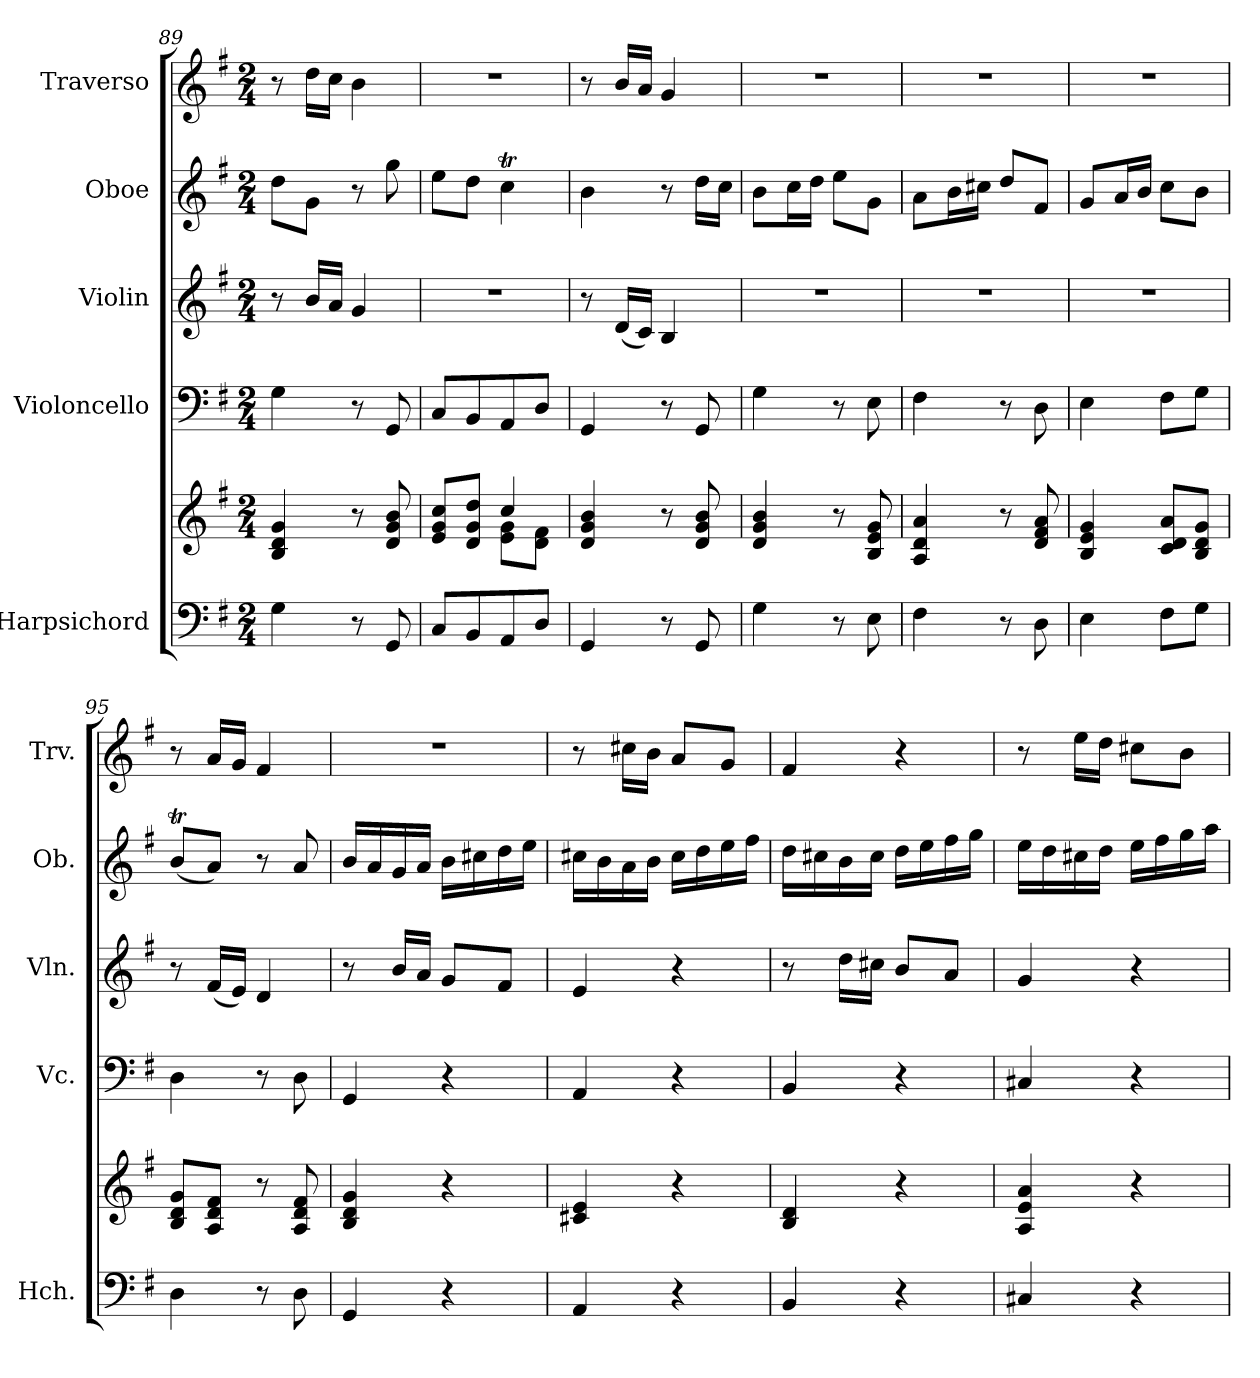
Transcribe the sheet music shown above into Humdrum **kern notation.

**kern	**kern	**kern	**kern	**kern	**kern
*part5	*part5	*part4	*part3	*part2	*part1
*staff6	*staff5	*staff4	*staff3	*staff2	*staff1
*I"Harpsichord	*	*I"Violoncello	*I"Violin	*I"Oboe	*I"Traverso
*I'Hch.	*	*I'Vc.	*I'Vln.	*I'Ob.	*I'Trv.
*clefF4	*clefG2	*clefF4	*clefG2	*clefG2	*clefG2
*k[f#]	*k[f#]	*k[f#]	*k[f#]	*k[f#]	*k[f#]
*M2/4	*M2/4	*M2/4	*M2/4	*M2/4	*M2/4
=89	=89	=89	=89	=89	=89
4G\	4B/ 4d/ 4g/	4G\	8r	8dd\L	8r
.	.	.	16b/LL	8g\J	16dd\LL
.	.	.	16a/JJ	.	16cc\JJ
8r	8r	8r	4g/	8r	4b\
8GG/	8d/ 8g/ 8b/	8GG/	.	8gg\	.
=90	=90	=90	=90	=90	=90
*	*^	*	*	*	*
8C/L	8e/ 8g/ 8cc/L	4ryy	8C/L	2r	8ee\L	2r
8BB/	8d/ 8g/ 8dd/J	.	8BB/	.	8dd\J	.
8AA/	4cc/	8e\ 8g\L	8AA/	.	4ccT\	.
8D/J	.	8d\ 8f#\J	8D/J	.	.	.
*	*v	*v	*	*	*	*
=91	=91	=91	=91	=91	=91
4GG/	4d/ 4g/ 4b/	4GG/	8r	4b\	8r
.	.	.	(16d/LL	.	16b/LL
.	.	.	16c/JJ)	.	16a/JJ
8r	8r	8r	4B/	8r	4g/
8GG/	8d/ 8g/ 8b/	8GG/	.	16dd\LL	.
.	.	.	.	16cc\JJ	.
=92	=92	=92	=92	=92	=92
4G\	4d/ 4g/ 4b/	4G\	2r	8b\L	2r
.	.	.	.	16cc\L	.
.	.	.	.	16dd\JJ	.
8r	8r	8r	.	8ee\L	.
8E\	8B/ 8e/ 8g/	8E\	.	8g\J	.
=93	=93	=93	=93	=93	=93
4F#\	4A/ 4d/ 4a/	4F#\	2r	8a\L	2r
.	.	.	.	16b\L	.
.	.	.	.	16cc#X\JJ	.
8r	8r	8r	.	8dd/L	.
8D\	8d/ 8f#/ 8a/	8D\	.	8f#/J	.
=94	=94	=94	=94	=94	=94
4E\	4B/ 4e/ 4g/	4E\	2r	8g/L	2r
.	.	.	.	16a/L	.
.	.	.	.	16b/JJ	.
8F#\L	8c/ 8d/ 8a/L	8F#\L	.	8cc\L	.
8G\J	8B/ 8d/ 8g/J	8G\J	.	8b\J	.
=95	=95	=95	=95	=95	=95
4D\	8B/ 8d/ 8g/L	4D\	8r	(8bt/L	8r
.	8A/ 8d/ 8f#/J	.	(16f#/LL	8a/J)	16a/LL
.	.	.	16e/JJ)	.	16g/JJ
8r	8r	8r	4d/	8r	4f#/
8D\	8A/ 8d/ 8f#/	8D\	.	8a/	.
=96	=96	=96	=96	=96	=96
4GG/	4B/ 4d/ 4g/	4GG/	8r	16b/LL	2r
.	.	.	.	16a/	.
.	.	.	16b/LL	16g/	.
.	.	.	16a/JJ	16a/JJ	.
4r	4r	4r	8g/L	16b\LL	.
.	.	.	.	16cc#X\	.
.	.	.	8f#/J	16dd\	.
.	.	.	.	16ee\JJ	.
=97	=97	=97	=97	=97	=97
4AA/	4c#X/ 4e/	4AA/	4e/	16cc#X\LL	8r
.	.	.	.	16b\	.
.	.	.	.	16a\	16cc#X\LL
.	.	.	.	16b\JJ	16b\JJ
4r	4r	4r	4r	16cc#\LL	8a/L
.	.	.	.	16dd\	.
.	.	.	.	16ee\	8g/J
.	.	.	.	16ff#\JJ	.
!!LO:LB:g=z
=98	=98	=98	=98	=98	=98
4BB/	4B/ 4d/	4BB/	8r	16dd\LL	4f#/
.	.	.	.	16cc#X\	.
.	.	.	16dd\LL	16b\	.
.	.	.	16cc#X\JJ	16cc#\JJ	.
4r	4r	4r	8b/L	16dd\LL	4r
.	.	.	.	16ee\	.
.	.	.	8a/J	16ff#\	.
.	.	.	.	16gg\JJ	.
=99	=99	=99	=99	=99	=99
4C#X/	4A/ 4e/ 4a/	4C#X/	4g/	16ee\LL	8r
.	.	.	.	16dd\	.
.	.	.	.	16cc#X\	16ee\LL
.	.	.	.	16dd\JJ	16dd\JJ
4r	4r	4r	4r	16ee\LL	8cc#X\L
.	.	.	.	16ff#\	.
.	.	.	.	16gg\	8b\J
.	.	.	.	16aa\JJ	.
=	=	=	=	=	=
*-	*-	*-	*-	*-	*-
